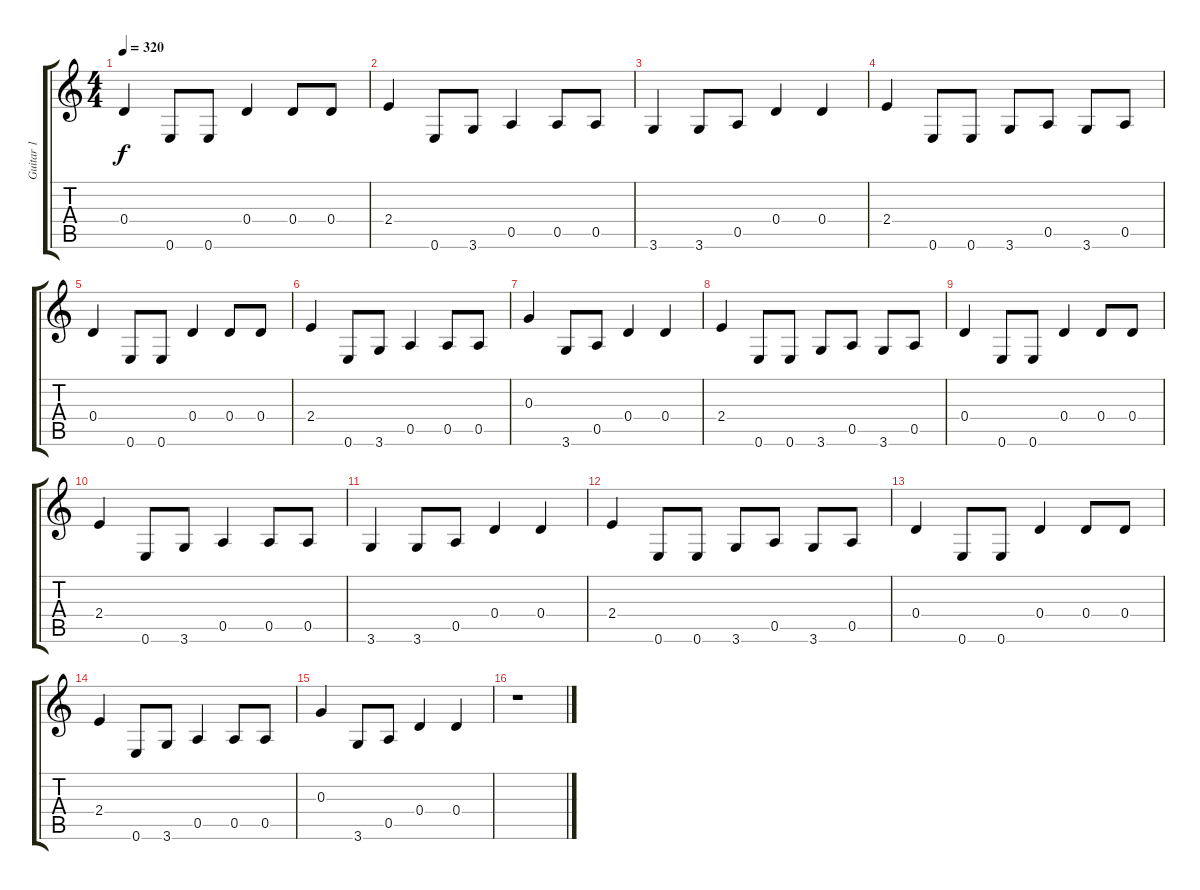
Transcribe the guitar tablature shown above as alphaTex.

\track ("Guitar 1" "Guitar 1") {instrument distortionguitar}
\staff {score tabs}
\tuning (E4 B3 G3 D3 A2 E2) {hide}
\ts (4 4)
\tempo 320
\clef g2
\ks c
0.4.4{dy f} 0.6.8 0.6.8 0.4.4 0.4.8 0.4.8 |
2.4.4 0.6.8 3.6.8 0.5.4 0.5.8 0.5.8 |
3.6.4 3.6.8 0.5.8 0.4.4 0.4.4 |
2.4.4 0.6.8 0.6.8 3.6.8 0.5.8 3.6.8 0.5.8 |
0.4.4 0.6.8 0.6.8 0.4.4 0.4.8 0.4.8 |
2.4.4 0.6.8 3.6.8 0.5.4 0.5.8 0.5.8 |
0.3.4 3.6.8 0.5.8 0.4.4 0.4.4 |
2.4.4 0.6.8 0.6.8 3.6.8 0.5.8 3.6.8 0.5.8 |
0.4.4 0.6.8 0.6.8 0.4.4 0.4.8 0.4.8 |
2.4.4 0.6.8 3.6.8 0.5.4 0.5.8 0.5.8 |
3.6.4 3.6.8 0.5.8 0.4.4 0.4.4 |
2.4.4 0.6.8 0.6.8 3.6.8 0.5.8 3.6.8 0.5.8 |
0.4.4 0.6.8 0.6.8 0.4.4 0.4.8 0.4.8 |
2.4.4 0.6.8 3.6.8 0.5.4 0.5.8 0.5.8 |
0.3.4 3.6.8 0.5.8 0.4.4 0.4.4 |
r.1
